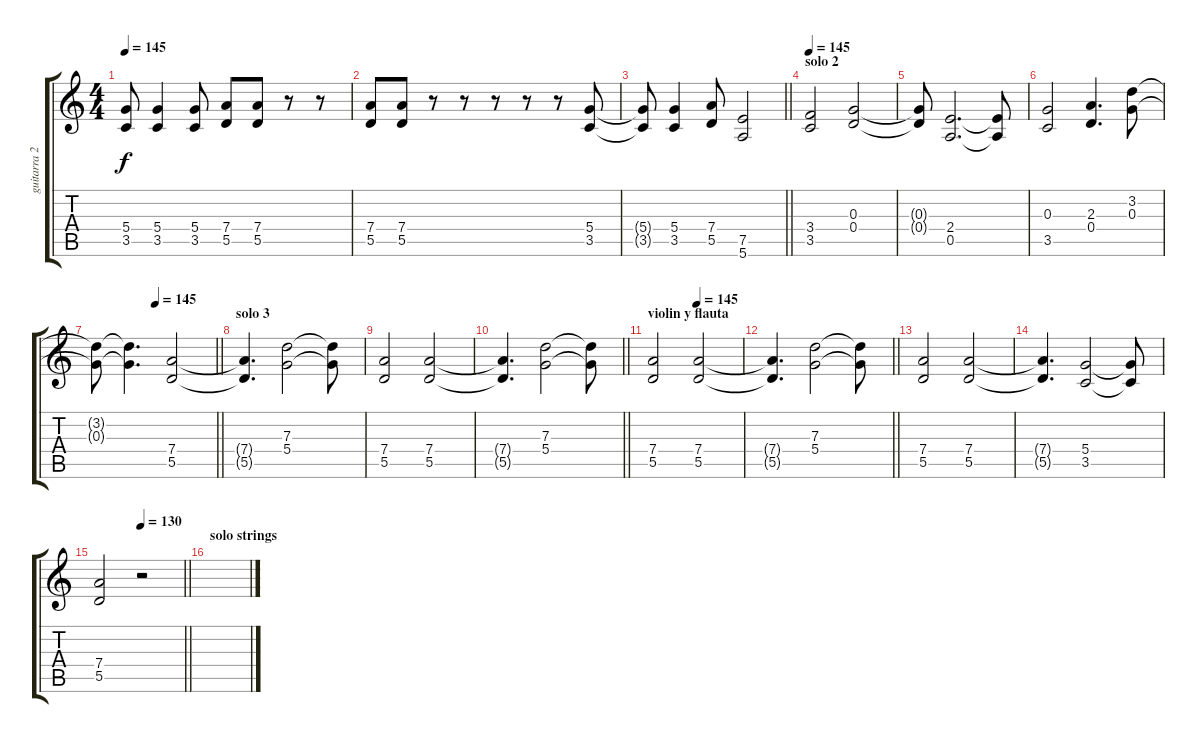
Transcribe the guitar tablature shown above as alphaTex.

\track ("guitarra 2" "guitarra 2") {instrument distortionguitar}
\staff {score tabs}
\tuning (E4 B3 G3 D3 A2 E2) {hide}
\ts (4 4)
\tempo 145
\clef g2
\ks c
(5.4{t} 3.5{t}).8{dy f} (5.4 3.5).4 (5.4 3.5).8 (7.4 5.5).8 (7.4 5.5).8 r.8 r.8 |
(7.4 5.5).8 (7.4 5.5).8 r.8 r.8 r.8 r.8 r.8 (5.4 3.5).8 |
\barLineRight lightlight
(5.4{t} 3.5{t}).8 (5.4 3.5).4 (7.4 5.5).8 (7.5 5.6).2 |
\section ("" "solo 2")
\tempo 145
(3.4 3.5).2 (0.3 0.4).2 |
(0.3{t} 0.4{t}).8 (2.4 0.5).2{d} (2.4{t} 0.5{t}).8 |
(0.3 3.5).2 (2.3 0.4).4{d} (3.2 0.3).8 |
\tempo (145 0.5)
\barLineRight lightlight
(3.2{t} 0.3{t}).8 (3.2{t} 0.3{t}).4{d} (7.4 5.5).2 |
\section ("" "solo 3")
(7.4{t} 5.5{t}).4{d} (7.3 5.4).2 (7.3{t} 5.4{t}).8 |
(7.4 5.5).2 (7.4 5.5).2 |
\barLineRight lightlight
(7.4{t} 5.5{t}).4{d} (7.3 5.4).2 (7.3{t} 5.4{t}).8 |
\section ("" "violin y flauta")
\tempo (145 0.5)
(7.4 5.5).2 (7.4 5.5).2 |
\barLineRight lightlight
(7.4{t} 5.5{t}).4{d} (7.3 5.4).2 (7.3{t} 5.4{t}).8 |
(7.4 5.5).2 (7.4 5.5).2 |
(7.4{t} 5.5{t}).4{d} (5.4 3.5).2 (5.4{t} 3.5{t}).8 |
\tempo (130 0.5)
\barLineRight lightlight
(7.4 5.5).2 r.2 |
\section ("" "solo strings")
